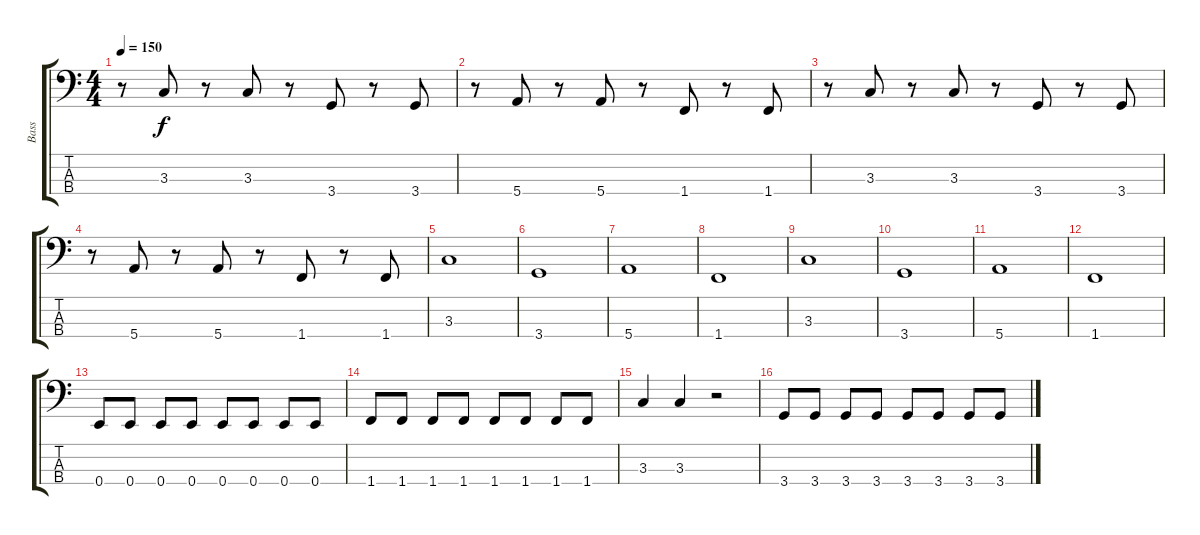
\track ("Bass" "Bass") {instrument electricbassfinger}
\staff {score tabs}
\tuning (G2 D2 A1 E1) {hide}
\ts (4 4)
\tempo 150
\clef f4
\ks c
r.8{dy f} 3.3.8 r.8 3.3.8 r.8 3.4.8 r.8 3.4.8 |
r.8 5.4.8 r.8 5.4.8 r.8 1.4.8 r.8 1.4.8 |
r.8 3.3.8 r.8 3.3.8 r.8 3.4.8 r.8 3.4.8 |
r.8 5.4.8 r.8 5.4.8 r.8 1.4.8 r.8 1.4.8 |
3.3.1 |
3.4.1 |
5.4.1 |
1.4.1 |
3.3.1 |
3.4.1 |
5.4.1 |
1.4.1 |
0.4.8 0.4.8 0.4.8 0.4.8 0.4.8 0.4.8 0.4.8 0.4.8 |
1.4.8 1.4.8 1.4.8 1.4.8 1.4.8 1.4.8 1.4.8 1.4.8 |
3.3.4 3.3.4 r.2 |
3.4.8 3.4.8 3.4.8 3.4.8 3.4.8 3.4.8 3.4.8 3.4.8
